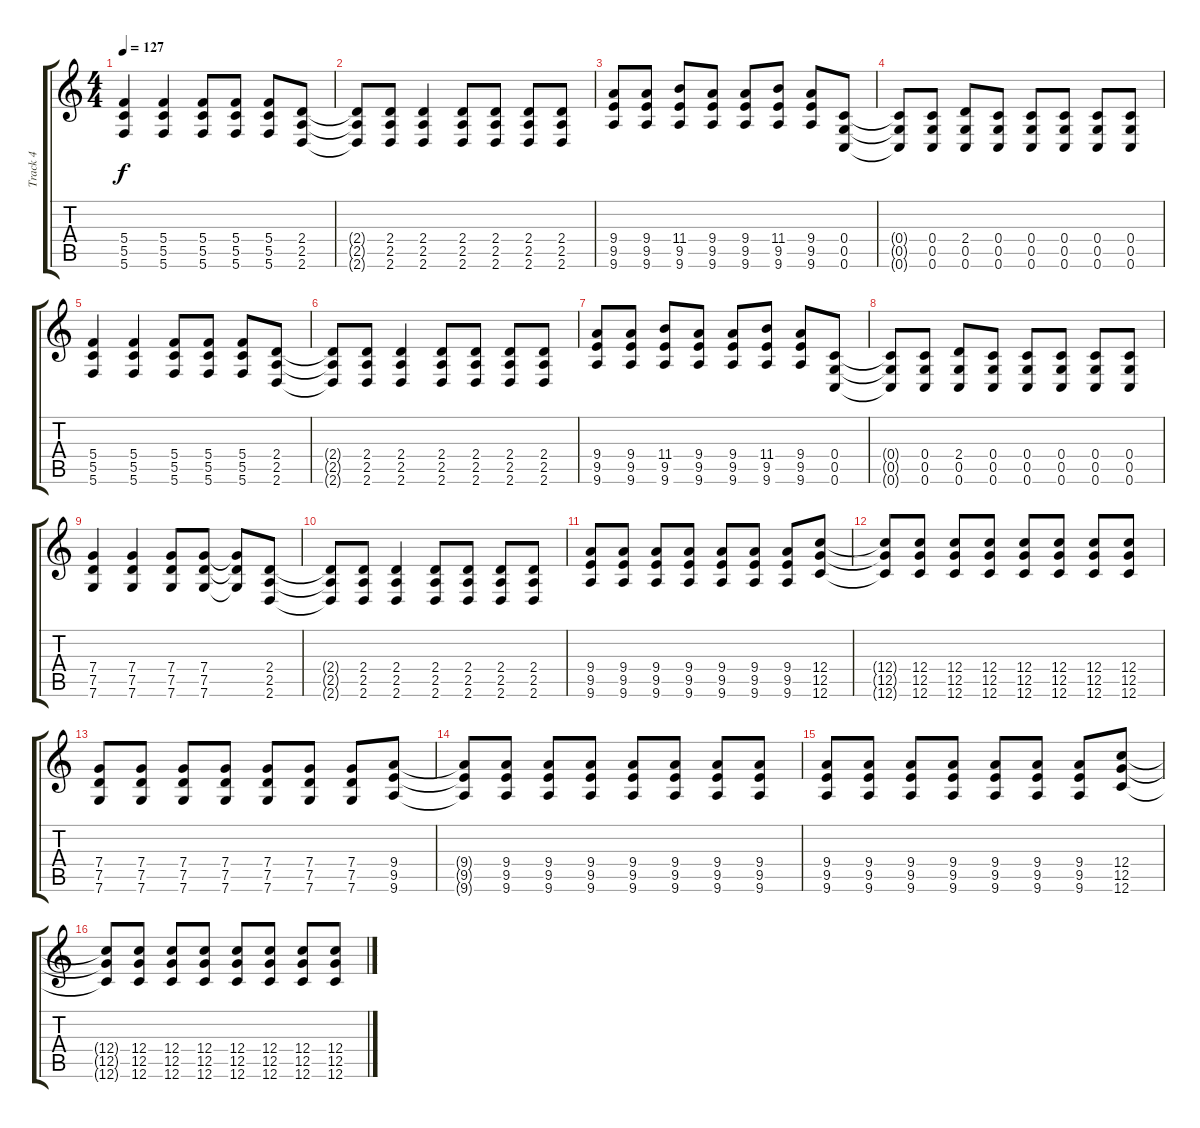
\track ("Track 4" "Track 4") {instrument overdrivenguitar}
\staff {score tabs}
\tuning (D4 A3 F3 C3 G2 C2) {hide}
\ts (4 4)
\tempo 127
\clef g2
\ks c
(5.4 5.5 5.6).4{dy f} (5.4 5.5 5.6).4 (5.4 5.5 5.6).8 (5.4 5.5 5.6).8 (5.4 5.5 5.6).8 (2.4 2.5 2.6).8 |
(2.4{t} 2.5{t} 2.6{t}).8 (2.4 2.5 2.6).8 (2.4 2.5 2.6).4 (2.4 2.5 2.6).8 (2.4 2.5 2.6).8 (2.4 2.5 2.6).8 (2.4 2.5 2.6).8 |
(9.4 9.5 9.6).8 (9.4 9.5 9.6).8 (11.4 9.5 9.6).8 (9.4 9.5 9.6).8 (9.4 9.5 9.6).8 (11.4 9.5 9.6).8 (9.4 9.5 9.6).8 (0.4 0.5 0.6).8 |
(0.4{t} 0.5{t} 0.6{t}).8 (0.4 0.5 0.6).8 (2.4 0.5 0.6).8 (0.4 0.5 0.6).8 (0.4 0.5 0.6).8 (0.4 0.5 0.6).8 (0.4 0.5 0.6).8 (0.4 0.5 0.6).8 |
(5.4 5.5 5.6).4 (5.4 5.5 5.6).4 (5.4 5.5 5.6).8 (5.4 5.5 5.6).8 (5.4 5.5 5.6).8 (2.4 2.5 2.6).8 |
(2.4{t} 2.5{t} 2.6{t}).8 (2.4 2.5 2.6).8 (2.4 2.5 2.6).4 (2.4 2.5 2.6).8 (2.4 2.5 2.6).8 (2.4 2.5 2.6).8 (2.4 2.5 2.6).8 |
(9.4 9.5 9.6).8 (9.4 9.5 9.6).8 (11.4 9.5 9.6).8 (9.4 9.5 9.6).8 (9.4 9.5 9.6).8 (11.4 9.5 9.6).8 (9.4 9.5 9.6).8 (0.4 0.5 0.6).8 |
(0.4{t} 0.5{t} 0.6{t}).8 (0.4 0.5 0.6).8 (2.4 0.5 0.6).8 (0.4 0.5 0.6).8 (0.4 0.5 0.6).8 (0.4 0.5 0.6).8 (0.4 0.5 0.6).8 (0.4 0.5 0.6).8 |
(7.4 7.5 7.6).4 (7.4 7.5 7.6).4 (7.4 7.5 7.6).8 (7.4 7.5 7.6).8 (7.4{t} 7.5{t} 7.6{t}).8 (2.4 2.5 2.6).8 |
(2.4{t} 2.5{t} 2.6{t}).8 (2.4 2.5 2.6).8 (2.4 2.5 2.6).4 (2.4 2.5 2.6).8 (2.4 2.5 2.6).8 (2.4 2.5 2.6).8 (2.4 2.5 2.6).8 |
(9.4 9.5 9.6).8 (9.4 9.5 9.6).8 (9.4 9.5 9.6).8 (9.4 9.5 9.6).8 (9.4 9.5 9.6).8 (9.4 9.5 9.6).8 (9.4 9.5 9.6).8 (12.4 12.5 12.6).8 |
(12.4{t} 12.5{t} 12.6{t}).8 (12.4 12.5 12.6).8 (12.4 12.5 12.6).8 (12.4 12.5 12.6).8 (12.4 12.5 12.6).8 (12.4 12.5 12.6).8 (12.4 12.5 12.6).8 (12.4 12.5 12.6).8 |
(7.4 7.5 7.6).8 (7.4 7.5 7.6).8 (7.4 7.5 7.6).8 (7.4 7.5 7.6).8 (7.4 7.5 7.6).8 (7.4 7.5 7.6).8 (7.4 7.5 7.6).8 (9.4 9.5 9.6).8 |
(9.4{t} 9.5{t} 9.6{t}).8 (9.4 9.5 9.6).8 (9.4 9.5 9.6).8 (9.4 9.5 9.6).8 (9.4 9.5 9.6).8 (9.4 9.5 9.6).8 (9.4 9.5 9.6).8 (9.4 9.5 9.6).8 |
(9.4 9.5 9.6).8 (9.4 9.5 9.6).8 (9.4 9.5 9.6).8 (9.4 9.5 9.6).8 (9.4 9.5 9.6).8 (9.4 9.5 9.6).8 (9.4 9.5 9.6).8 (12.4 12.5 12.6).8 |
(12.4{t} 12.5{t} 12.6{t}).8 (12.4 12.5 12.6).8 (12.4 12.5 12.6).8 (12.4 12.5 12.6).8 (12.4 12.5 12.6).8 (12.4 12.5 12.6).8 (12.4 12.5 12.6).8 (12.4 12.5 12.6).8
